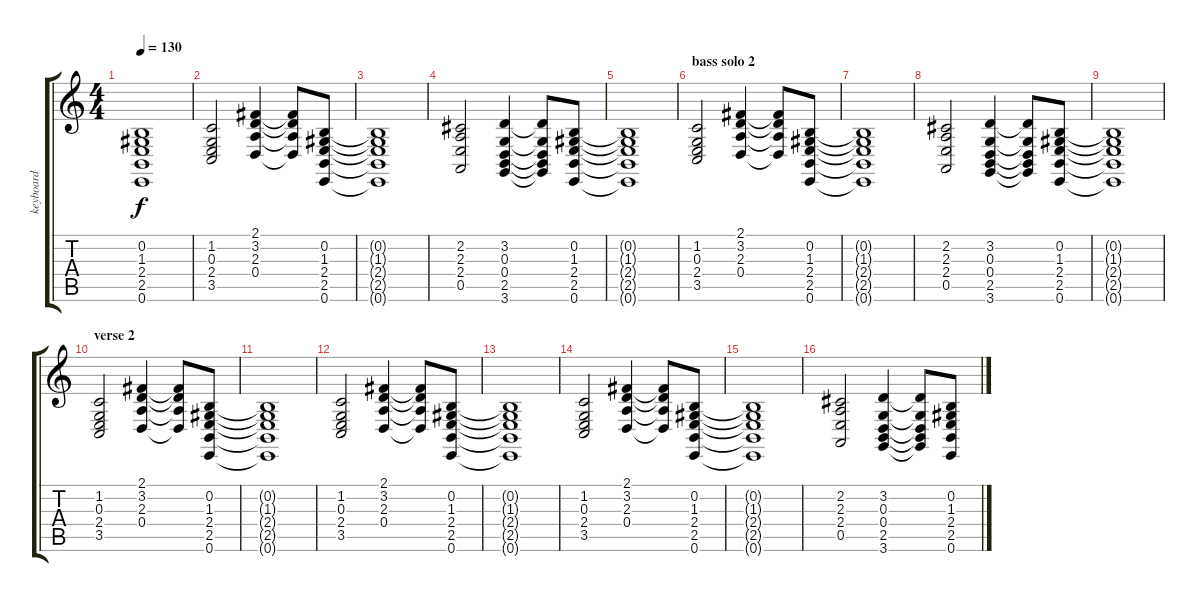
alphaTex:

\track ("keyboard" "keyboard") {instrument pad2warm}
\staff {score tabs}
\tuning (E4 B3 G3 D3 A2 E2) {hide}
\ts (4 4)
\tempo 130
\clef g2
\ks c
(0.2{t} 1.3{t} 2.4{t} 2.5{t} 0.6{t}).1{dy f} |
(1.2 0.3 2.4 3.5).2 (2.1 3.2 2.3 0.4).4 (2.1{t} 3.2{t} 2.3{t} 0.4{t}).8 (0.2 1.3 2.4 2.5 0.6).8 |
(0.2{t} 1.3{t} 2.4{t} 2.5{t} 0.6{t}).1 |
(2.2 2.3 2.4 0.5).2 (3.2 0.3 0.4 2.5 3.6).4 (3.2{t} 0.3{t} 0.4{t} 2.5{t} 3.6{t}).8 (0.2 1.3 2.4 2.5 0.6).8 |
(0.2{t} 1.3{t} 2.4{t} 2.5{t} 0.6{t}).1 |
\section ("" "bass solo 2")
(1.2 0.3 2.4 3.5).2{volume 10} (2.1 3.2 2.3 0.4).4 (2.1{t} 3.2{t} 2.3{t} 0.4{t}).8 (0.2 1.3 2.4 2.5 0.6).8 |
(0.2{t} 1.3{t} 2.4{t} 2.5{t} 0.6{t}).1 |
(2.2 2.3 2.4 0.5).2 (3.2 0.3 0.4 2.5 3.6).4 (3.2{t} 0.3{t} 0.4{t} 2.5{t} 3.6{t}).8 (0.2 1.3 2.4 2.5 0.6).8 |
(0.2{t} 1.3{t} 2.4{t} 2.5{t} 0.6{t}).1 |
\section ("" "verse 2")
(1.2 0.3 2.4 3.5).2{volume 13} (2.1 3.2 2.3 0.4).4 (2.1{t} 3.2{t} 2.3{t} 0.4{t}).8 (0.2 1.3 2.4 2.5 0.6).8 |
(0.2{t} 1.3{t} 2.4{t} 2.5{t} 0.6{t}).1 |
(1.2 0.3 2.4 3.5).2 (2.1 3.2 2.3 0.4).4 (2.1{t} 3.2{t} 2.3{t} 0.4{t}).8 (0.2 1.3 2.4 2.5 0.6).8 |
(0.2{t} 1.3{t} 2.4{t} 2.5{t} 0.6{t}).1 |
(1.2 0.3 2.4 3.5).2 (2.1 3.2 2.3 0.4).4 (2.1{t} 3.2{t} 2.3{t} 0.4{t}).8 (0.2 1.3 2.4 2.5 0.6).8 |
(0.2{t} 1.3{t} 2.4{t} 2.5{t} 0.6{t}).1 |
(2.2 2.3 2.4 0.5).2 (3.2 0.3 0.4 2.5 3.6).4 (3.2{t} 0.3{t} 0.4{t} 2.5{t} 3.6{t}).8 (0.2 1.3 2.4 2.5 0.6).8
